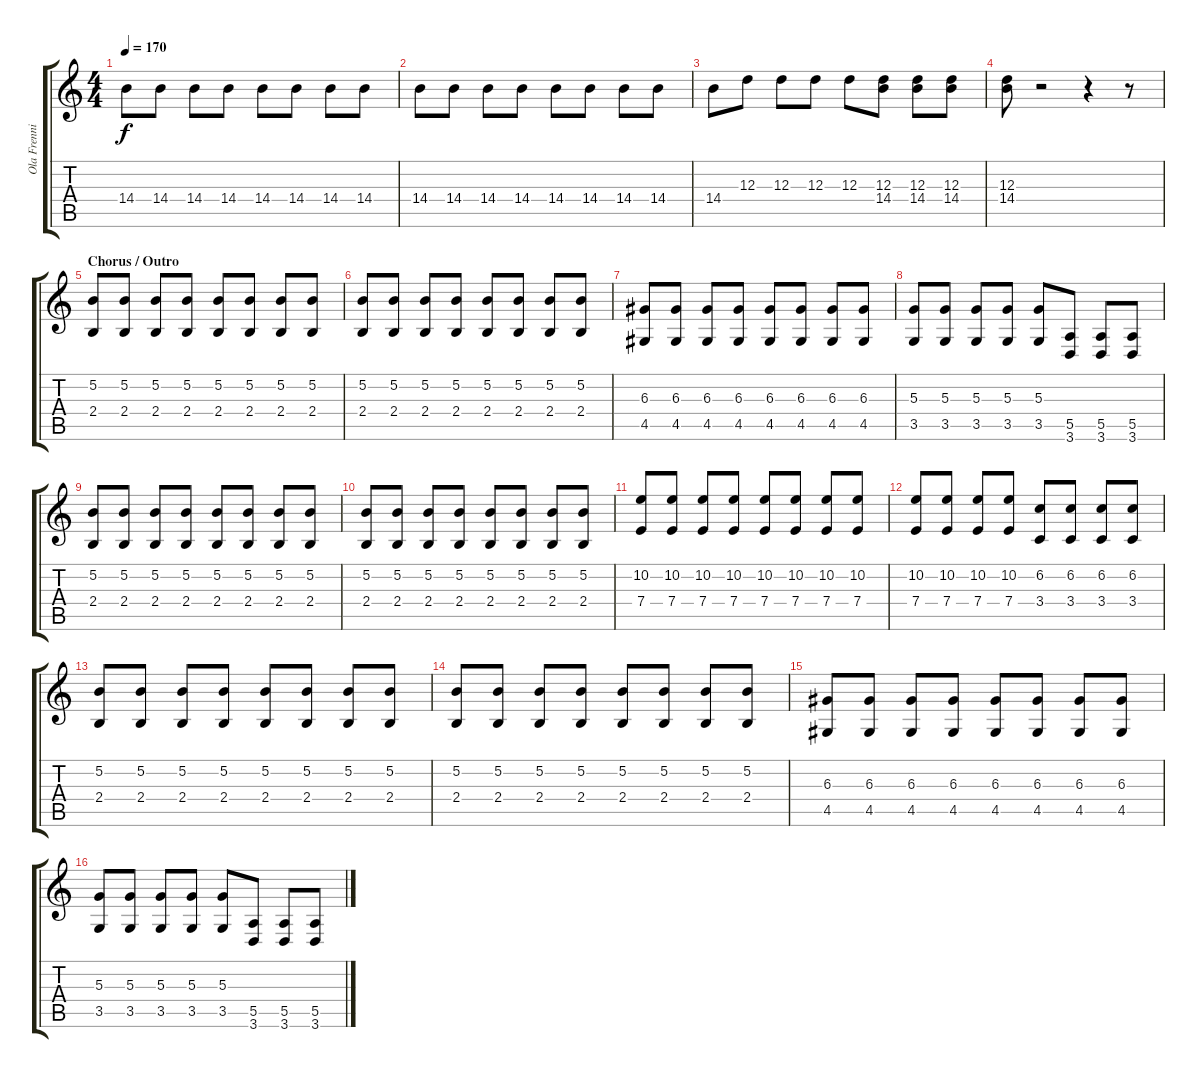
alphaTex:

\track ("Ola Frenning" "Ola Frenni") {instrument distortionguitar}
\staff {score tabs}
\tuning (B3 Gb3 D3 A2 E2 B1) {hide}
\ts (4 4)
\tempo 170
\clef g2
\ks c
14.4.8{dy f} 14.4.8 14.4.8 14.4.8 14.4.8 14.4.8 14.4.8 14.4.8 |
14.4.8 14.4.8 14.4.8 14.4.8 14.4.8 14.4.8 14.4.8 14.4.8 |
14.4.8 12.3.8 12.3.8 12.3.8 12.3.8 (12.3 14.4).8 (12.3 14.4).8 (12.3 14.4).8 |
(12.3 14.4).8 r.2 r.4 r.8 |
\section ("" "Chorus / Outro")
(5.2 2.4).8 (5.2 2.4).8 (5.2 2.4).8 (5.2 2.4).8 (5.2 2.4).8 (5.2 2.4).8 (5.2 2.4).8 (5.2 2.4).8 |
(5.2 2.4).8 (5.2 2.4).8 (5.2 2.4).8 (5.2 2.4).8 (5.2 2.4).8 (5.2 2.4).8 (5.2 2.4).8 (5.2 2.4).8 |
(6.3 4.5).8 (6.3 4.5).8 (6.3 4.5).8 (6.3 4.5).8 (6.3 4.5).8 (6.3 4.5).8 (6.3 4.5).8 (6.3 4.5).8 |
(5.3 3.5).8 (5.3 3.5).8 (5.3 3.5).8 (5.3 3.5).8 (5.3 3.5).8 (5.5 3.6).8 (5.5 3.6).8 (5.5 3.6).8 |
(5.2 2.4).8 (5.2 2.4).8 (5.2 2.4).8 (5.2 2.4).8 (5.2 2.4).8 (5.2 2.4).8 (5.2 2.4).8 (5.2 2.4).8 |
(5.2 2.4).8 (5.2 2.4).8 (5.2 2.4).8 (5.2 2.4).8 (5.2 2.4).8 (5.2 2.4).8 (5.2 2.4).8 (5.2 2.4).8 |
(10.2 7.4).8 (10.2 7.4).8 (10.2 7.4).8 (10.2 7.4).8 (10.2 7.4).8 (10.2 7.4).8 (10.2 7.4).8 (10.2 7.4).8 |
(10.2 7.4).8 (10.2 7.4).8 (10.2 7.4).8 (10.2 7.4).8 (6.2 3.4).8 (6.2 3.4).8 (6.2 3.4).8 (6.2 3.4).8 |
(5.2 2.4).8 (5.2 2.4).8 (5.2 2.4).8 (5.2 2.4).8 (5.2 2.4).8 (5.2 2.4).8 (5.2 2.4).8 (5.2 2.4).8 |
(5.2 2.4).8 (5.2 2.4).8 (5.2 2.4).8 (5.2 2.4).8 (5.2 2.4).8 (5.2 2.4).8 (5.2 2.4).8 (5.2 2.4).8 |
(6.3 4.5).8 (6.3 4.5).8 (6.3 4.5).8 (6.3 4.5).8 (6.3 4.5).8 (6.3 4.5).8 (6.3 4.5).8 (6.3 4.5).8 |
(5.3 3.5).8 (5.3 3.5).8 (5.3 3.5).8 (5.3 3.5).8 (5.3 3.5).8 (5.5 3.6).8 (5.5 3.6).8 (5.5 3.6).8
